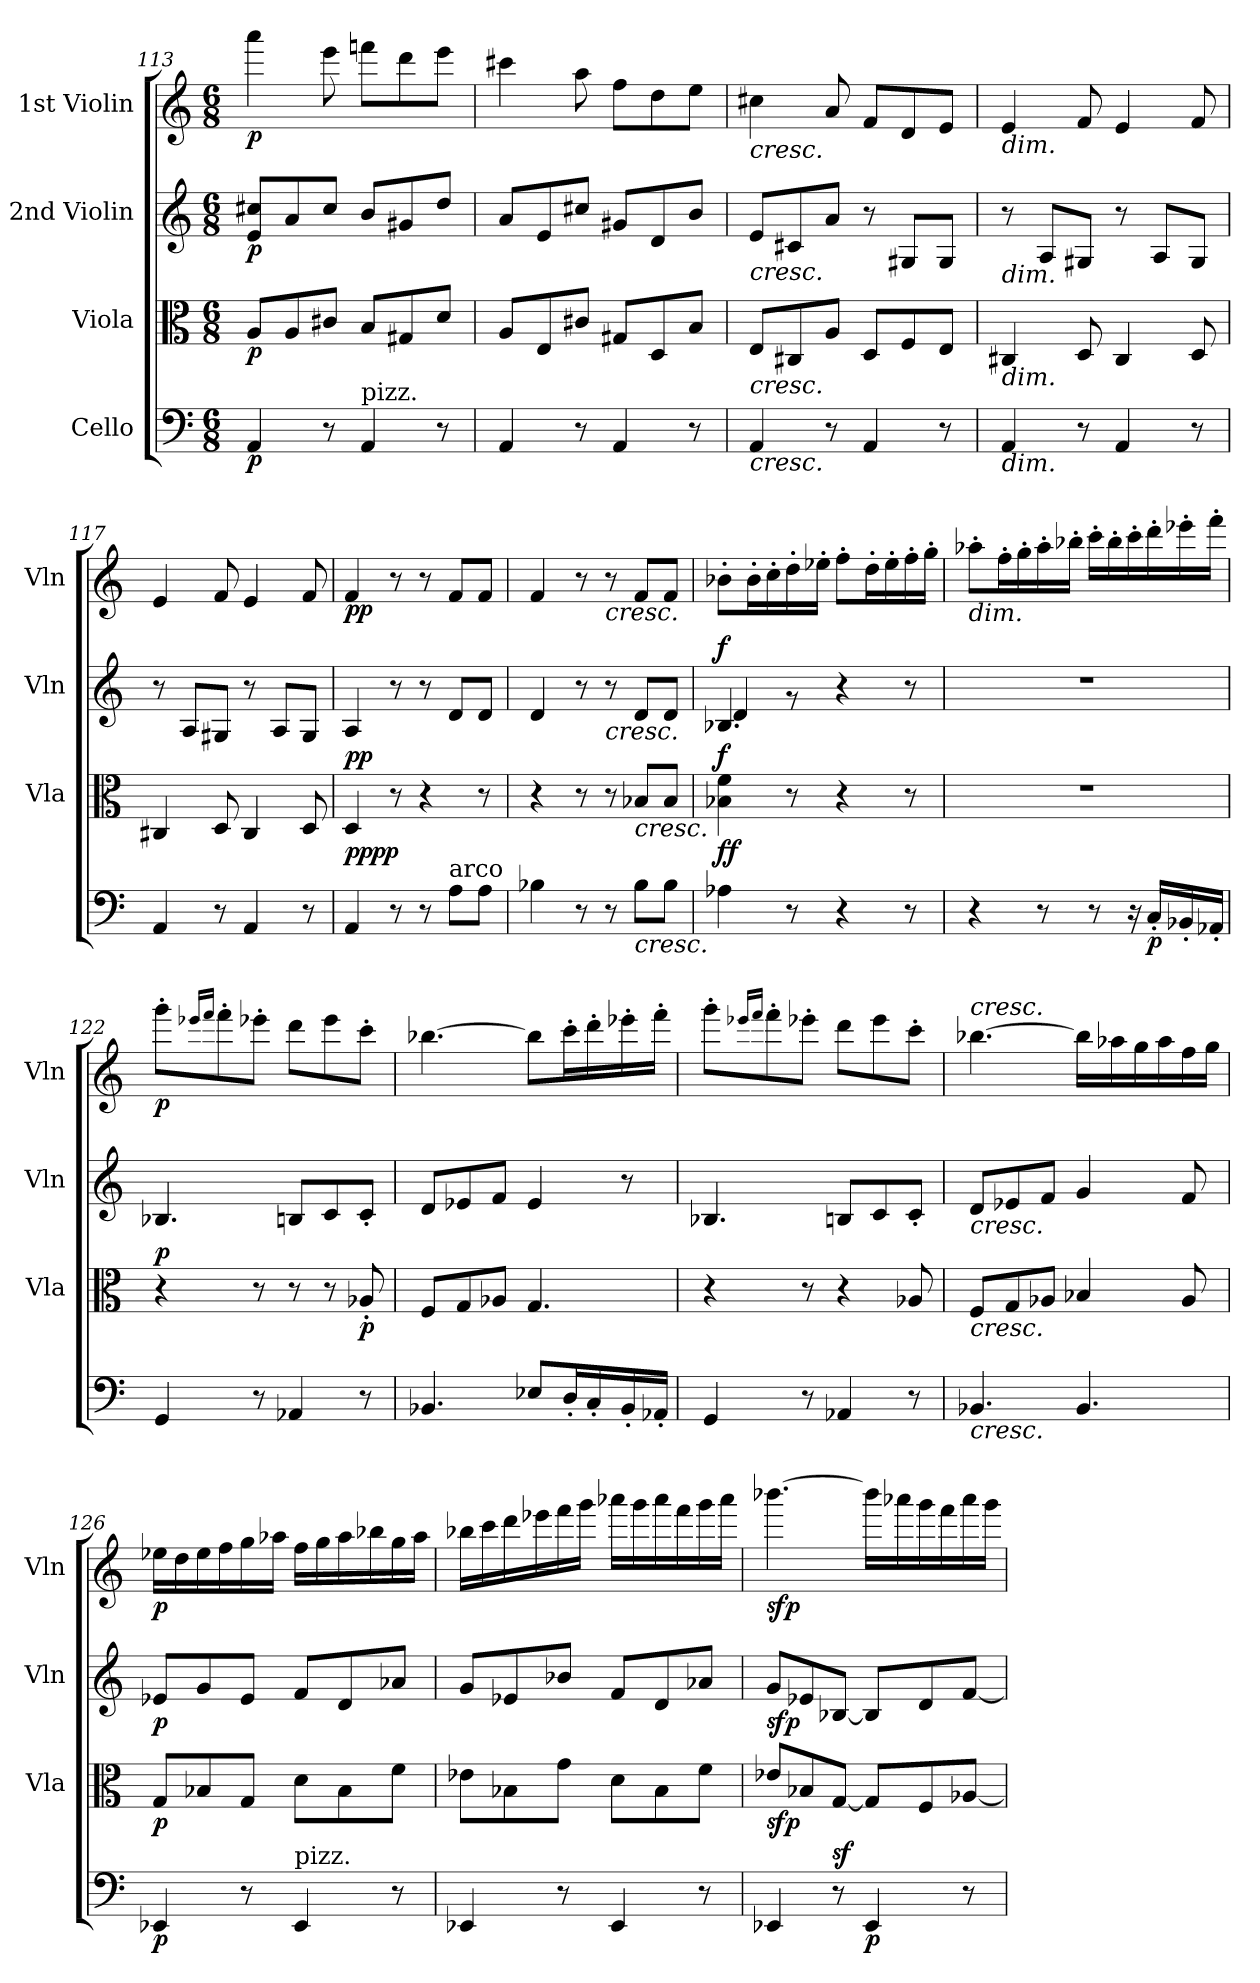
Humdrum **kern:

**kern	**dynam	**kern	**dynam	**kern	**dynam	**kern	**dynam
*part4	*part4	*part3	*part3	*part2	*part2	*part1	*part1
*staff4	*staff4	*staff3	*staff3	*staff2	*staff2	*staff1	*staff1
*I"Cello	*	*I"Viola	*	*I"2nd Violin	*	*I"1st Violin	*
*	*	*I'Vla	*	*I'Vln	*	*I'Vln	*
!!LO:LB:g=z
*clefF4	*	*clefC3	*	*clefG2	*	*clefG2	*
*k[]	*	*k[]	*	*k[]	*	*k[]	*
*M6/8	*	*M6/8	*	*M6/8	*	*M6/8	*
=113	=113	=113	=113	=113	=113	=113	=113
!	!LO:DY:b	!	!LO:DY:b	!	!LO:DY:b	!	!LO:DY:b
4AA/	p	8A/L	p	8e/ 8cc#X/L	p	4aaa\	p
.	.	8A/	.	8a/	.	.	.
8r	.	8c#X/J	.	8cc#/J	.	8eee\	.
!LO:TX:a:t=pizz.	!	!	!	!	!	!	!
4AA/	.	8B/L	.	8b/L	.	8fffn\L	.
.	.	8G#X/	.	8g#X/	.	8ddd\	.
8r	.	8d/J	.	8dd/J	.	8eee\J	.
=114	=114	=114	=114	=114	=114	=114	=114
4AA/	.	8A/L	.	8a/L	.	4ccc#X\	.
.	.	8E/	.	8e/	.	.	.
8r	.	8c#X/J	.	8cc#X/J	.	8aa\	.
4AA/	.	8G#X/L	.	8g#X/L	.	8ff\L	.
.	.	8D/	.	8d/	.	8dd\	.
8r	.	8B/J	.	8b/J	.	8ee\J	.
=115	=115	=115	=115	=115	=115	=115	=115
!	!	!	!	!	!	!LO:TX:b:i:t=cresc.	!
!	!	!	!	!LO:TX:b:i:t=cresc.	!	!	!
!	!	!LO:TX:b:i:t=cresc.	!	!	!	!	!
!LO:TX:b:i:t=cresc.	!	!	!	!	!	!	!
4AA/	.	8E/L	.	8e/L	.	4cc#X\	.
.	.	8C#X/	.	8c#X/	.	.	.
8r	.	8A/J	.	8a/J	.	8a/	.
4AA/	.	8D/L	.	8r	.	8f/L	.
.	.	8F/	.	8G#X/L	.	8d/	.
8r	.	8E/J	.	8G#/J	.	8e/J	.
!!LO:PB:g=z
=116	=116	=116	=116	=116	=116	=116	=116
!	!	!	!	!	!	!LO:TX:b:i:t=dim.	!
!	!	!	!	!LO:TX:b:i:t=dim.	!	!	!
!	!	!LO:TX:b:i:t=dim.	!	!	!	!	!
!LO:TX:b:i:t=dim.	!	!	!	!	!	!	!
4AA/	.	4C#X/	.	8r	.	4e/	.
.	.	.	.	8A/L	.	.	.
8r	.	8D/	.	8G#X/J	.	8f/	.
4AA/	.	4C#/	.	8r	.	4e/	.
.	.	.	.	8A/L	.	.	.
8r	.	8D/	.	8G#/J	.	8f/	.
=117	=117	=117	=117	=117	=117	=117	=117
4AA/	.	4C#X/	.	8r	.	4e/	.
.	.	.	.	8A/L	.	.	.
8r	.	8D/	.	8G#X/J	.	8f/	.
4AA/	.	4C#/	.	8r	.	4e/	.
.	.	.	.	8A/L	.	.	.
8r	.	8D/	.	8G#/J	.	8f/	.
=118	=118	=118	=118	=118	=118	=118	=118
!	!LO:DY:b	!	!	!	!	!	!
!	!LO:DY:n=1:a	!	!LO:DY:a	!	!	!	!LO:DY:b
4AA/	pp pp	4D/	pp	4A/	.	4f/	pp
8r	.	8r	.	8r	.	8r	.
8r	.	4r	.	8r	.	8r	.
!LO:TX:a:t=arco	!	!	!	!	!	!	!
8A\L	.	.	.	8d/L	.	8f/L	.
8A\J	.	8r	.	8d/J	.	8f/J	.
=119	=119	=119	=119	=119	=119	=119	=119
4B-X\	.	4r	.	4d/	.	4f/	.
8r	.	8r	.	8r	.	8r	.
!	!	!	!	!	!	!LO:TX:b:i:t=cresc.	!
!	!	!	!	!LO:TX:b:i:t=cresc.	!	!	!
8r	.	8r	.	8r	.	8r	.
!	!	!LO:TX:b:i:t=cresc.	!	!	!	!	!
!LO:TX:b:i:t=cresc.	!	!	!	!	!	!	!
8B-\L	.	8B-X/L	.	8d/L	.	8f/L	.
8B-\J	.	8B-/J	.	8d/J	.	8f/J	.
=120	=120	=120	=120	=120	=120	=120	=120
*	*	*	*	*^	*	*	*
!	!LO:DY:b	!	!	!	!	!	!	!
!	!LO:DY:n=1:a	!	!LO:DY:a	!	!	!LO:DY:a	!	!
4A-X\	f f	4B-X\ 4f\	f	4.B-X/	4d/	f	8b-X'\L	.
.	.	.	.	.	.	.	16b-'\L	.
.	.	.	.	.	.	.	16cc'\	.
8r	.	8r	.	.	8rg	.	16dd'\	.
.	.	.	.	.	.	.	16ee-X'\JJ	.
4r	.	4r	.	4r	4.ryy	.	8ff'\L	.
.	.	.	.	.	.	.	16dd'\L	.
.	.	.	.	.	.	.	16ee-'\	.
8r	.	8r	.	8r	.	.	16ff'\	.
.	.	.	.	.	.	.	16gg'\JJ	.
*	*	*	*	*v	*v	*	*	*
!!LO:LB:g=z
=121	=121	=121	=121	=121	=121	=121	=121
!	!	!	!	!	!	!LO:TX:b:i:t=dim.	!
4r	.	2.r	.	2.r	.	8aa-X'\L	.
.	.	.	.	.	.	16ff'\L	.
.	.	.	.	.	.	16gg'\	.
8r	.	.	.	.	.	16aa-'\	.
.	.	.	.	.	.	16bb-X'\JJ	.
8r	.	.	.	.	.	16ccc'\LL	.
.	.	.	.	.	.	16bb-'\	.
16r	.	.	.	.	.	16ccc'\	.
!	!LO:DY:b	!	!	!	!	!	!
16C'/LL	p	.	.	.	.	16ddd'\	.
16BB-X'/	.	.	.	.	.	16eee-X'\	.
16AA-X'/JJ	.	.	.	.	.	16fff'\JJ	.
=122	=122	=122	=122	=122	=122	=122	=122
!	!	!	!LO:DY:a	!	!	!	!LO:DY:b
4GG/	.	4r	p	4.B-X/	.	8ggg'\L	p
.	.	.	.	.	.	16qeee-X/LL	.
.	.	.	.	.	.	16qfff/JJ	.
.	.	.	.	.	.	8fff'\	.
8r	.	8r	.	.	.	8eee-'\J	.
4AA-X/	.	8r	.	8Bn/L	.	8ddd\L	.
.	.	8r	.	8c/	.	8eee-\	.
!	!	!	!LO:DY:b	!	!	!	!
8r	.	8A-X'/	p	8c'/J	.	8ccc'\J	.
!!LO:LB:g=z
=123	=123	=123	=123	=123	=123	=123	=123
4.BB-X/	.	8F/L	.	8d/L	.	[4.bb-X\	.
.	.	8G/	.	8e-X/	.	.	.
.	.	8A-X/J	.	8f/J	.	.	.
8E-X/L	.	4.G/	.	4e-/	.	8bb-\L]	.
16D'/L	.	.	.	.	.	16ccc'\L	.
16C'/	.	.	.	.	.	16ddd'\	.
16BB-'/	.	.	.	8r	.	16eee-X'\	.
16AA-X'/JJ	.	.	.	.	.	16fff'\JJ	.
=124	=124	=124	=124	=124	=124	=124	=124
4GG/	.	4r	.	4.B-X/	.	8ggg'\L	.
.	.	.	.	.	.	16qeee-X/LL	.
.	.	.	.	.	.	16qfff/JJ	.
.	.	.	.	.	.	8fff'\	.
8r	.	8r	.	.	.	8eee-'\J	.
4AA-X/	.	4r	.	8Bn/L	.	8ddd\L	.
.	.	.	.	8c/	.	8eee-\	.
8r	.	8A-X/	.	8c'/J	.	8ccc'\J	.
=125	=125	=125	=125	=125	=125	=125	=125
!	!	!	!	!	!	!LO:TX:a:i:t=cresc.	!
!	!	!	!	!LO:TX:b:i:t=cresc.	!	!	!
!	!	!LO:TX:b:i:t=cresc.	!	!	!	!	!
!LO:TX:b:i:t=cresc.	!	!	!	!	!	!	!
4.BB-X/	.	8F/L	.	8d/L	.	[4.bb-X\	.
.	.	8G/	.	8e-X/	.	.	.
.	.	8A-X/J	.	8f/J	.	.	.
4.BB-/	.	4B-X/	.	4g/	.	16bb-\LL]	.
.	.	.	.	.	.	16aa-X\	.
.	.	.	.	.	.	16gg\	.
.	.	.	.	.	.	16aa-\	.
.	.	8A-/	.	8f/	.	16ff\	.
.	.	.	.	.	.	16gg\JJ	.
!!LO:PB:g=z
=126	=126	=126	=126	=126	=126	=126	=126
!	!LO:DY:b	!	!LO:DY:b	!	!LO:DY:b	!	!LO:DY:b
4EE-X/	p	8G/L	p	8e-X/L	p	16ee-X\LL	p
.	.	.	.	.	.	16dd\	.
.	.	8B-X/	.	8g/	.	16ee-\	.
.	.	.	.	.	.	16ff\	.
8r	.	8G/J	.	8e-/J	.	16gg\	.
.	.	.	.	.	.	16aa-X\JJ	.
!LO:TX:a:t=pizz.	!	!	!	!	!	!	!
4EE-/	.	8d\L	.	8f/L	.	16ff\LL	.
.	.	.	.	.	.	16gg\	.
.	.	8B-\	.	8d/	.	16aa-\	.
.	.	.	.	.	.	16bb-X\	.
8r	.	8f\J	.	8a-X/J	.	16gg\	.
.	.	.	.	.	.	16aa-\JJ	.
=127	=127	=127	=127	=127	=127	=127	=127
4EE-X/	.	8e-X\L	.	8g/L	.	16bb-X\LL	.
.	.	.	.	.	.	16ccc\	.
.	.	8B-X\	.	8e-X/	.	16ddd\	.
.	.	.	.	.	.	16eee-X\	.
8r	.	8g\J	.	8b-X/J	.	16fff\	.
.	.	.	.	.	.	16ggg\JJ	.
4EE-/	.	8d\L	.	8f/L	.	16aaa-X\LL	.
.	.	.	.	.	.	16ggg\	.
.	.	8B-\	.	8d/	.	16aaa-\	.
.	.	.	.	.	.	16fff\	.
8r	.	8f\J	.	8a-X/J	.	16ggg\	.
.	.	.	.	.	.	16aaa-\JJ	.
=128	=128	=128	=128	=128	=128	=128	=128
!	!	!	!LO:DY:b	!	!LO:DY:b	!	!LO:DY:b
4EE-X/	.	8e-X/L	sfp	8g/L	sfp	[4.bbb-X\	sfp
.	.	8B-X/	.	8e-X/	.	.	.
!	!LO:DY:a	!	!	!	!	!	!
8r	sf	[8G/J	.	[8B-X/J	.	.	.
!	!LO:DY:b	!	!	!	!	!	!
4EE-/	p	8G/L]	.	8B-/L]	.	16bbb-\LL]	.
.	.	.	.	.	.	16aaa-X\	.
.	.	8F/	.	8d/	.	16ggg\	.
.	.	.	.	.	.	16fff\	.
8r	.	[8A-X/J	.	[8f/J	.	16aaa-\	.
.	.	.	.	.	.	16ggg\JJ	.
=	=	=	=	=	=	=	=
*-	*-	*-	*-	*-	*-	*-	*-
